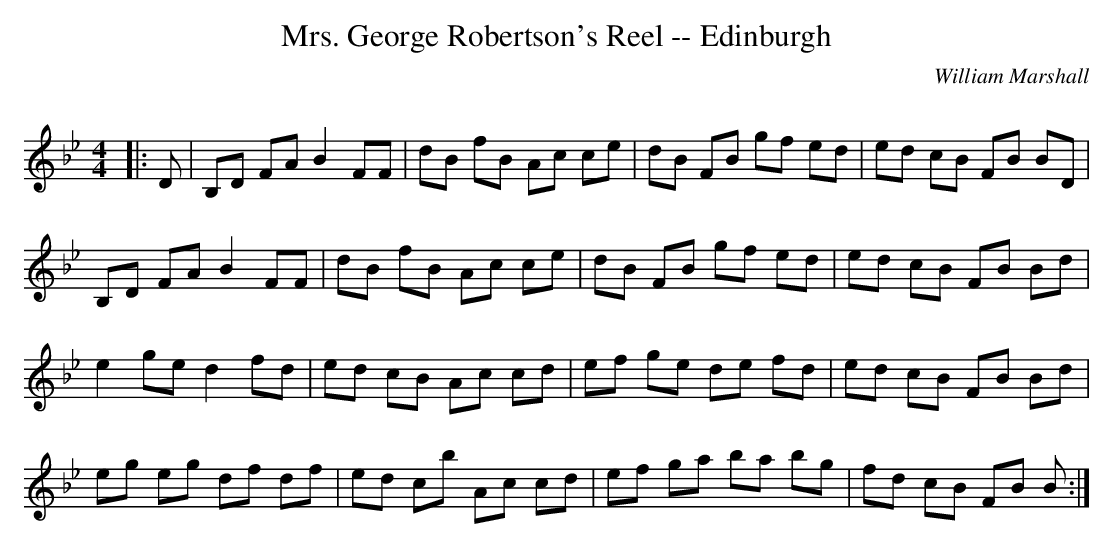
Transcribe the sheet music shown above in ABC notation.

X:1
T: Mrs. George Robertson's Reel -- Edinburgh
C:William Marshall
Q: 232
K:Bb
M:4/4
L:1/8
|:D|B,D FA B2 FF|dB fB Ac ce|dB FB gf ed|ed cB FB BD|
B,D FA B2 FF|dB fB Ac ce|dB FB gf ed|ed cB FB Bd|
e2 ge d2 fd|ed cB Ac cd|ef ge de fd|ed cB FB Bd|
eg eg df df|ed cb Ac cd|ef ga ba bg|fd cB FB B:|
